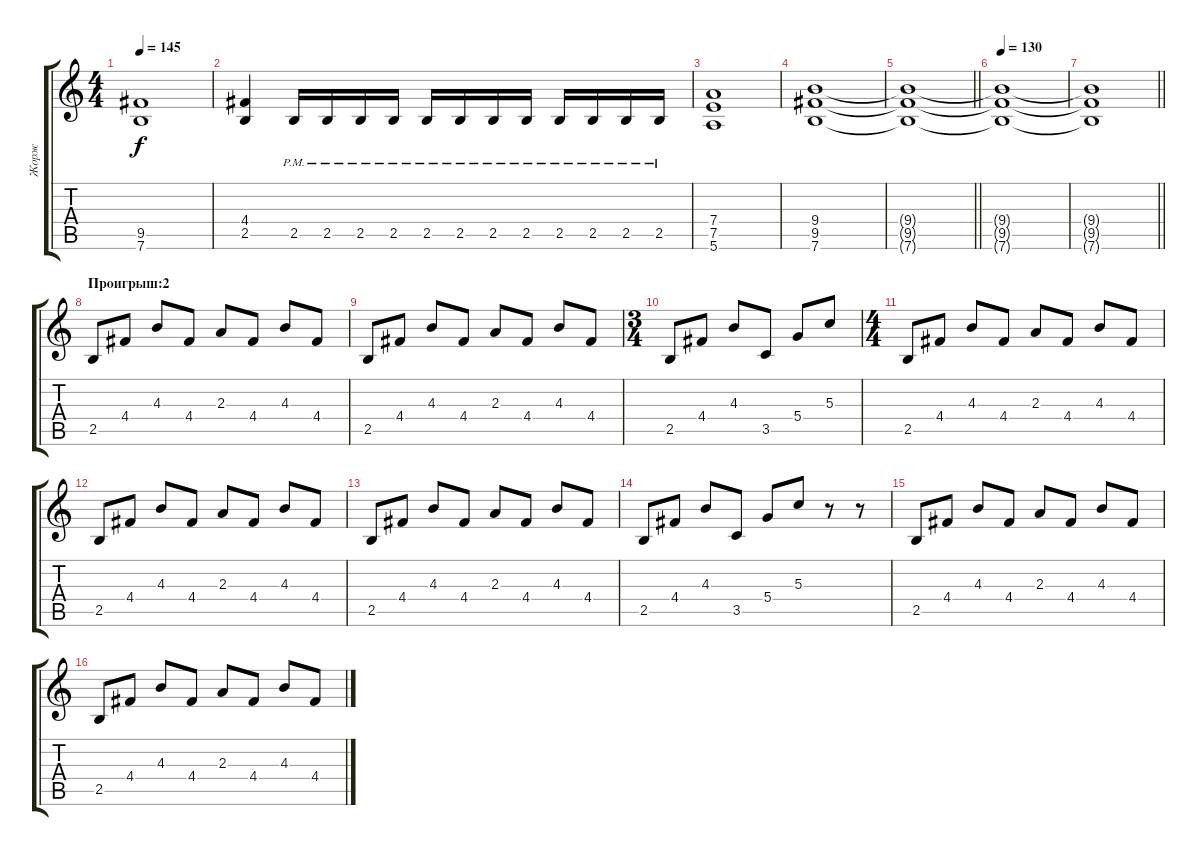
\track ("Жорж" "Жорж") {instrument distortionguitar}
\staff {score tabs}
\tuning (E4 B3 G3 D3 A2 E2) {hide}
\ts (4 4)
\tempo 145
\clef g2
\ks c
(9.5 7.6).1{dy f} |
(4.4 2.5).4 2.5{pm}.16 2.5{pm}.16 2.5{pm}.16 2.5{pm}.16 2.5{pm}.16 2.5{pm}.16 2.5{pm}.16 2.5{pm}.16 2.5{pm}.16 2.5{pm}.16 2.5{pm}.16 2.5{pm}.16 |
(7.4 7.5 5.6).1 |
(9.4 9.5 7.6).1 |
\barLineRight lightlight
(9.4{t} 9.5{t} 7.6{t}).1 |
\tempo 130
(9.4{t} 9.5{t} 7.6{t}).1 |
\barLineRight lightlight
(9.4{t} 9.5{t} 7.6{t}).1 |
\section ("" "Проигрыш:2")
2.5.8{instrument electricguitarclean} 4.4.8 4.3.8 4.4.8 2.3.8 4.4.8 4.3.8 4.4.8 |
2.5.8 4.4.8 4.3.8 4.4.8 2.3.8 4.4.8 4.3.8 4.4.8 |
\ts (3 4)
2.5.8 4.4.8 4.3.8 3.5.8 5.4.8 5.3.8 |
\ts (4 4)
2.5.8 4.4.8 4.3.8 4.4.8 2.3.8 4.4.8 4.3.8 4.4.8 |
2.5.8 4.4.8 4.3.8 4.4.8 2.3.8 4.4.8 4.3.8 4.4.8 |
2.5.8 4.4.8 4.3.8 4.4.8 2.3.8 4.4.8 4.3.8 4.4.8 |
2.5.8 4.4.8 4.3.8 3.5.8 5.4.8 5.3.8 r.8 r.8 |
2.5.8 4.4.8 4.3.8 4.4.8 2.3.8 4.4.8 4.3.8 4.4.8 |
2.5.8 4.4.8 4.3.8 4.4.8 2.3.8 4.4.8 4.3.8 4.4.8
